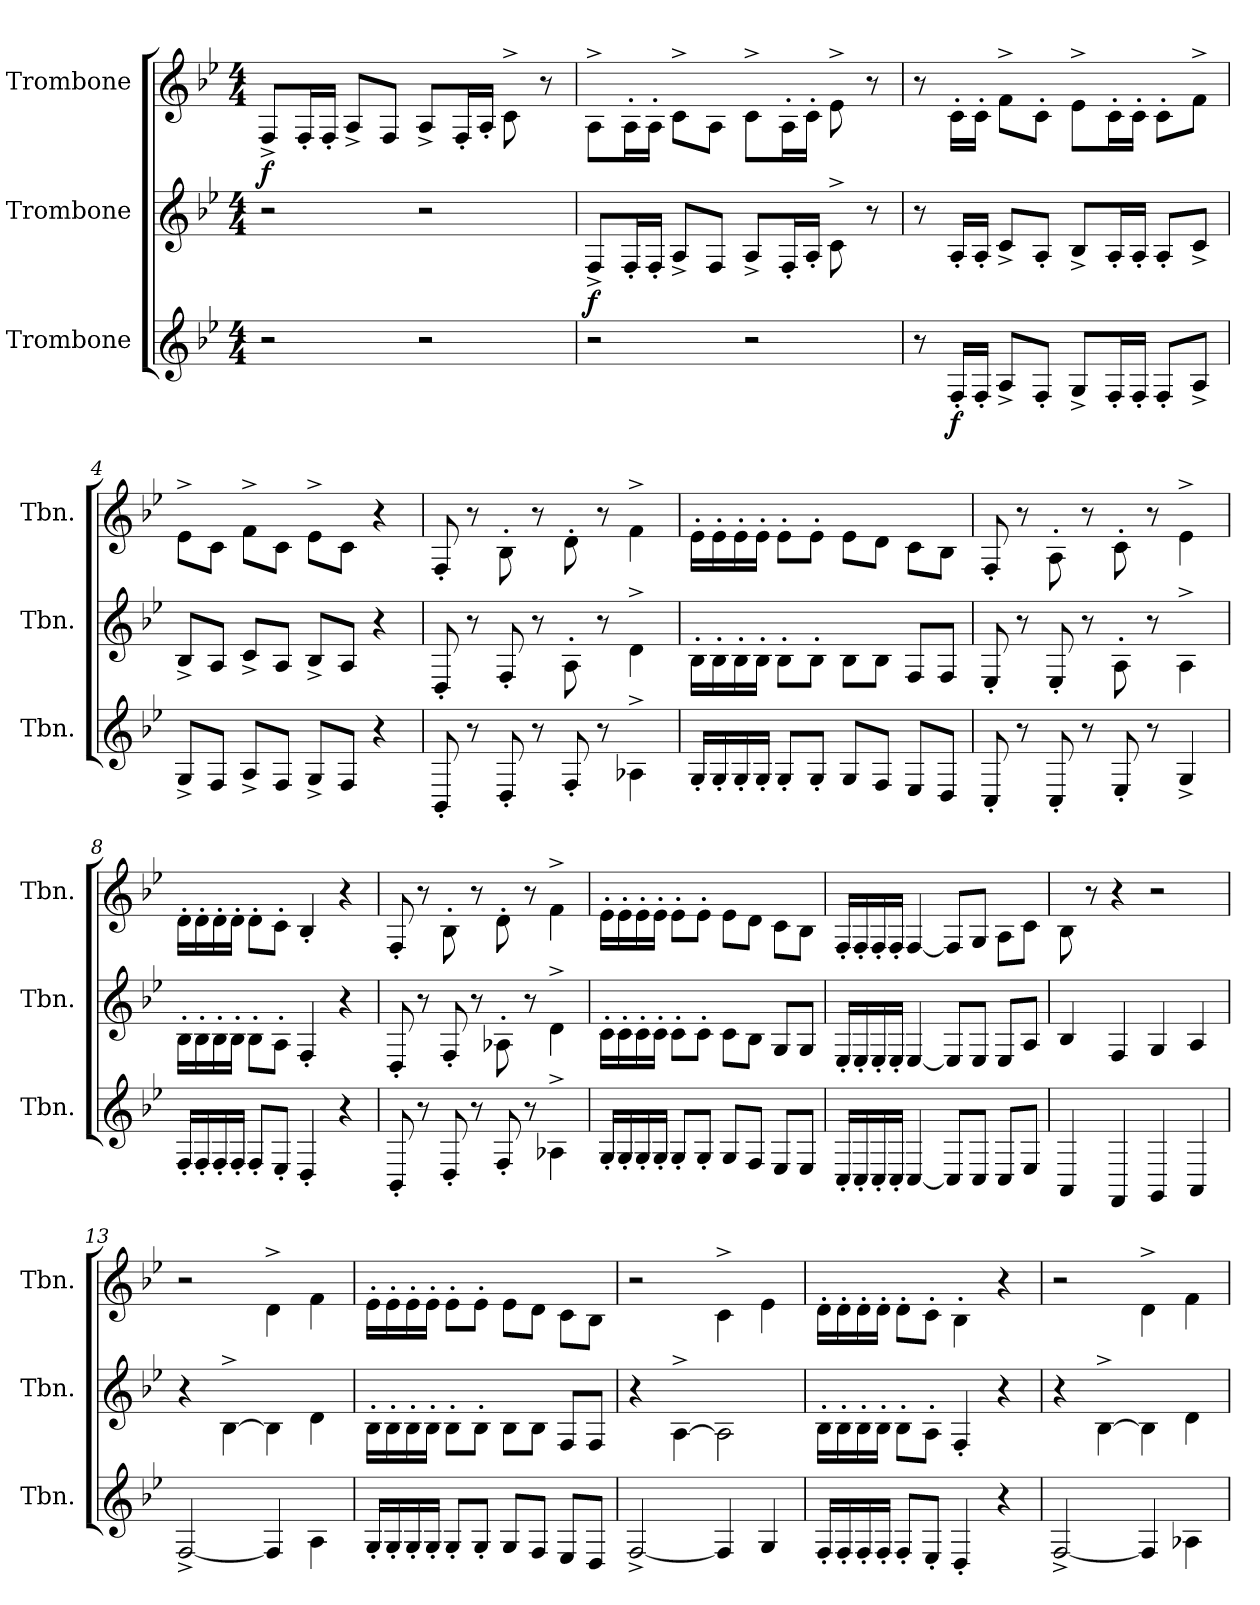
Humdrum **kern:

**kern	**dynam	**kern	**dynam	**kern	**dynam
*part3	*part3	*part2	*part2	*part1	*part1
*staff3	*staff3	*staff2	*staff2	*staff1	*staff1
*I"Trombone	*	*I"Trombone	*	*I"Trombone	*
*I'Tbn.	*	*I'Tbn.	*	*I'Tbn.	*
*clefG2	*	*clefG2	*	*clefG2	*
*k[b-e-]	*	*k[b-e-]	*	*k[b-e-]	*
*M4/4	*	*M4/4	*	*M4/4	*
*MM144	*	*MM144	*	*MM144	*
=1	=1	=1	=1	=1	=1
!	!	!	!	!	!LO:DY:b
2r	.	2r	.	8F^/L	f
.	.	.	.	16F'/L	.
.	.	.	.	16F'/JJ	.
.	.	.	.	8A^/L	.
.	.	.	.	8F/J	.
2r	.	2r	.	8A^/L	.
.	.	.	.	16F'/L	.
.	.	.	.	16A'/JJ	.
.	.	.	.	8c^\	.
.	.	.	.	8r	.
=2	=2	=2	=2	=2	=2
!	!	!	!LO:DY:b	!	!
2r	.	8F^/L	f	8A^\L	.
.	.	16F'/L	.	16A'\L	.
.	.	16F'/JJ	.	16A'\JJ	.
.	.	8A^/L	.	8c^\L	.
.	.	8F/J	.	8A\J	.
2r	.	8A^/L	.	8c^\L	.
.	.	16F'/L	.	16A'\L	.
.	.	16A'/JJ	.	16c'\JJ	.
.	.	8c^\	.	8e-^\	.
.	.	8r	.	8r	.
=3	=3	=3	=3	=3	=3
8r	.	8r	.	8r	.
!	!LO:DY:b	!	!	!	!
16F'/LL	f	16A'/LL	.	16c'\LL	.
16F'/JJ	.	16A'/JJ	.	16c'\JJ	.
8A^/L	.	8c^/L	.	8f^\L	.
8F'/J	.	8A'/J	.	8c'\J	.
8G^/L	.	8B-^/L	.	8e-^\L	.
16F'/L	.	16A'/L	.	16c'\L	.
16F'/JJ	.	16A'/JJ	.	16c'\JJ	.
8F'/L	.	8A'/L	.	8c'\L	.
8A^/J	.	8c^/J	.	8f^\J	.
!!LO:LB:g=z
=4	=4	=4	=4	=4	=4
8G^/L	.	8B-^/L	.	8e-^\L	.
8F/J	.	8A/J	.	8c\J	.
8A^/L	.	8c^/L	.	8f^\L	.
8F/J	.	8A/J	.	8c\J	.
8G^/L	.	8B-^/L	.	8e-^\L	.
8F/J	.	8A/J	.	8c\J	.
4r	.	4r	.	4r	.
=5	=5	=5	=5	=5	=5
8BB-'/	.	8D'/	.	8F'/	.
8r	.	8r	.	8r	.
8D'/	.	8F'/	.	8B-'\	.
8r	.	8r	.	8r	.
8F'/	.	8A'\	.	8d'\	.
8r	.	8r	.	8r	.
4A-X^\	.	4d^\	.	4f^\	.
=6	=6	=6	=6	=6	=6
16G'/LL	.	16B-'\LL	.	16e-'\LL	.
16G'/	.	16B-'\	.	16e-'\	.
16G'/	.	16B-'\	.	16e-'\	.
16G'/JJ	.	16B-'\JJ	.	16e-'\JJ	.
8G'/L	.	8B-'\L	.	8e-'\L	.
8G'/J	.	8B-'\J	.	8e-'\J	.
8G/L	.	8B-\L	.	8e-\L	.
8F/J	.	8B-\J	.	8d\J	.
8E-/L	.	8F/L	.	8c\L	.
8D/J	.	8F/J	.	8B-\J	.
=7	=7	=7	=7	=7	=7
8C'/	.	8E-'/	.	8F'/	.
8r	.	8r	.	8r	.
8C'/	.	8E-'/	.	8A'\	.
8r	.	8r	.	8r	.
8E-'/	.	8A'\	.	8c'\	.
8r	.	8r	.	8r	.
4G^/	.	4A^\	.	4e-^\	.
!!LO:LB:g=z
=8	=8	=8	=8	=8	=8
16F'/LL	.	16B-'\LL	.	16d'\LL	.
16F'/	.	16B-'\	.	16d'\	.
16F'/	.	16B-'\	.	16d'\	.
16F'/JJ	.	16B-'\JJ	.	16d'\JJ	.
8F'/L	.	8B-'\L	.	8d'\L	.
8E-'/J	.	8A'\J	.	8c'\J	.
4D'/	.	4F'/	.	4B-'/	.
4r	.	4r	.	4r	.
=9	=9	=9	=9	=9	=9
8BB-'/	.	8D'/	.	8F'/	.
8r	.	8r	.	8r	.
8D'/	.	8F'/	.	8B-'\	.
8r	.	8r	.	8r	.
8F'/	.	8A-X'\	.	8d'\	.
8r	.	8r	.	8r	.
4A-X^\	.	4d^\	.	4f^\	.
=10	=10	=10	=10	=10	=10
16G'/LL	.	16c'\LL	.	16e-'\LL	.
16G'/	.	16c'\	.	16e-'\	.
16G'/	.	16c'\	.	16e-'\	.
16G'/JJ	.	16c'\JJ	.	16e-'\JJ	.
8G'/L	.	8c'\L	.	8e-'\L	.
8G'/J	.	8c'\J	.	8e-'\J	.
8G/L	.	8c\L	.	8e-\L	.
8F/J	.	8B-\J	.	8d\J	.
8E-/L	.	8G/L	.	8c\L	.
8E-/J	.	8G/J	.	8B-\J	.
!!LO:PB:g=z
=11	=11	=11	=11	=11	=11
16C'/LL	.	16E-'/LL	.	16F'/LL	.
16C'/	.	16E-'/	.	16F'/	.
16C'/	.	16E-'/	.	16F'/	.
16C'/JJ	.	16E-'/JJ	.	16F'/JJ	.
[4C/	.	[4E-/	.	[4F/	.
8C/L]	.	8E-/L]	.	8F/L]	.
8C/J	.	8E-/J	.	8G/J	.
8C/L	.	8E-/L	.	8A\L	.
8E-/J	.	8A/J	.	8c\J	.
=12	=12	=12	=12	=12	=12
4AA/	.	4B-/	.	8B-\	.
.	.	.	.	8r	.
4FF/	.	4F/	.	4r	.
4GG/	.	4G/	.	2r	.
4AA/	.	4A/	.	.	.
=13	=13	=13	=13	=13	=13
[2F^/	.	4r	.	2r	.
.	.	[4B-^\	.	.	.
4F/]	.	4B-\]	.	4d^\	.
4A\	.	4d\	.	4f\	.
=14	=14	=14	=14	=14	=14
16G'/LL	.	16B-'\LL	.	16e-'\LL	.
16G'/	.	16B-'\	.	16e-'\	.
16G'/	.	16B-'\	.	16e-'\	.
16G'/JJ	.	16B-'\JJ	.	16e-'\JJ	.
8G'/L	.	8B-'\L	.	8e-'\L	.
8G'/J	.	8B-'\J	.	8e-'\J	.
8G/L	.	8B-\L	.	8e-\L	.
8F/J	.	8B-\J	.	8d\J	.
8E-/L	.	8F/L	.	8c\L	.
8D/J	.	8F/J	.	8B-\J	.
=15	=15	=15	=15	=15	=15
[2F^/	.	4r	.	2r	.
.	.	[4A^\	.	.	.
4F/]	.	2A\]	.	4c^\	.
4G/	.	.	.	4e-\	.
!!LO:LB:g=z
=16	=16	=16	=16	=16	=16
16F'/LL	.	16B-'\LL	.	16d'\LL	.
16F'/	.	16B-'\	.	16d'\	.
16F'/	.	16B-'\	.	16d'\	.
16F'/JJ	.	16B-'\JJ	.	16d'\JJ	.
8F'/L	.	8B-'\L	.	8d'\L	.
8E-'/J	.	8A'\J	.	8c'\J	.
4D'/	.	4F'/	.	4B-'\	.
4r	.	4r	.	4r	.
=17	=17	=17	=17	=17	=17
[2F^/	.	4r	.	2r	.
.	.	[4B-^\	.	.	.
4F/]	.	4B-\]	.	4d^\	.
4A-X\	.	4d\	.	4f\	.
=	=	=	=	=	=
*-	*-	*-	*-	*-	*-
